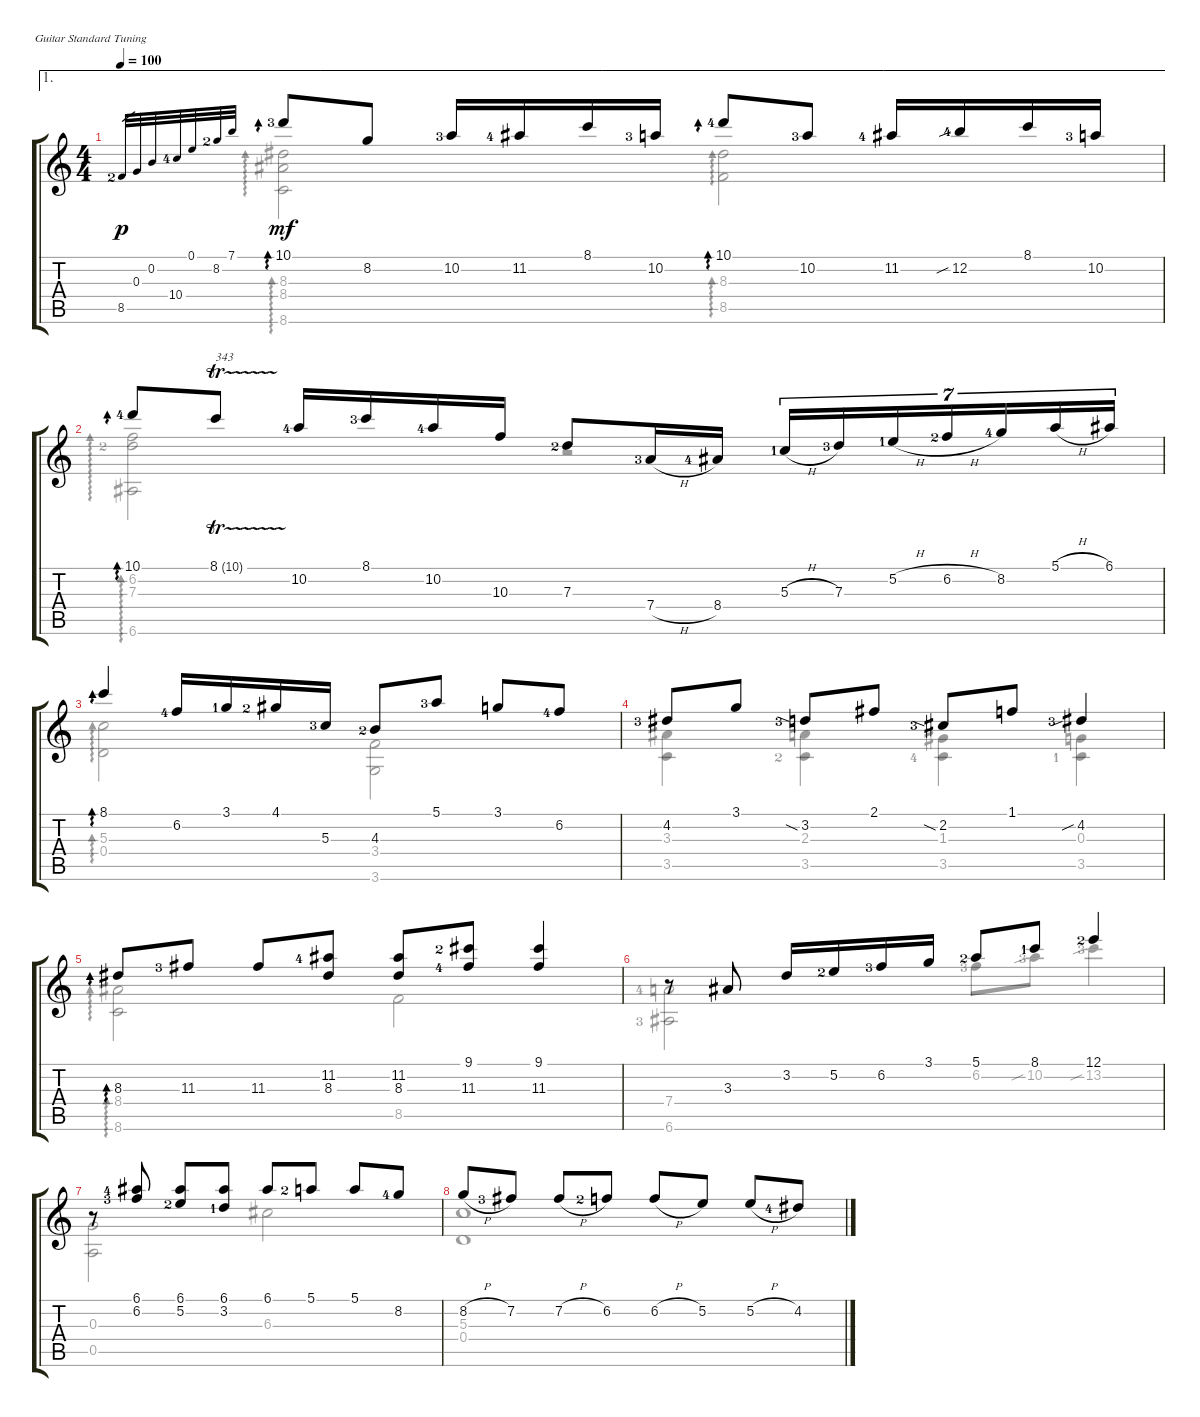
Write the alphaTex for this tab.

\defaultSystemsLayout 4
\bracketExtendMode groupsimilarinstruments
\firstSystemTrackNameOrientation horizontal
\otherSystemsTrackNameOrientation horizontal
\track "" {instrument acousticguitarsteel}
\staff {score tabs}
\tuning (E4 B3 G3 D3 A2 E2)
\voice
\ae 1
\ts (4 4)
\tempo 100
\clef g2
\ks c
8.5{lf 3}.32{gr dy p} 0.3.32{gr} 0.2.32{gr} 10.4{lf 5}.32{gr} 0.1.32{gr} 8.2{lf 3}.32{gr} 7.1.32{gr} 10.1{lf 4}.8{ad 0 dy mf} 8.2.8 10.2{lf 4}.16 11.2{lf 5}.16 8.1.16 10.2{lf 4}.16 10.1{lf 5}.8{ad 0} 10.2{lf 4}.8 11.2{lf 5}.16 12.2{sib lf 5}.16 8.1.16 10.2{lf 4}.16 |
10.1{lf 5}.8{ad 0} 8.1{tr (10 16)}.8{txt "343"} 10.2{lf 5}.16 8.1{lf 4}.16 10.2{lf 5}.16 10.3.16 7.3{lf 3}.8 7.4{h lf 4}.16 8.4{lf 5}.16 5.3{h lf 2}.16{tu (7 4)} 7.3{lf 4}.16{tu (7 4)} 5.2{h lf 2}.16{tu (7 4)} 6.2{h lf 3}.16{tu (7 4)} 8.2{lf 5}.16{tu (7 4)} 5.1{h}.16{tu (7 4)} 6.1.16{tu (7 4)} |
8.1.4{ad 0} 6.2{lf 5}.16 3.1{lf 2}.16 4.1{lf 3}.16 5.3{lf 4}.16 4.3{lf 3}.8 5.1{lf 4}.8 3.1.8 6.2{lf 5}.8 |
4.2{lf 4}.8 3.1.8 3.2{sia lf 4}.8 2.1.8 2.2{sia lf 4}.8 1.1.8 4.2{sib lf 4}.4 |
8.3.8{ad 0} 11.3{lf 4}.8 11.3.8 (8.3 11.2{lf 5}).8 (11.2 8.3).8 (9.1{lf 3} 11.3{lf 5}).8 (11.3 9.1).4 |
r.8 3.3.8 3.2.16 5.2{lf 3}.16 6.2{lf 4}.16 3.1.16 5.1{lf 3}.8 8.1{lf 2}.8 12.1{lf 3}.4 |
r.8 (6.1{lf 5} 6.2{lf 4}).8 (6.1 5.2{lf 3}).8 (6.1 3.2{lf 2}).8 6.1.8 5.1{lf 3}.8 5.1.8 8.2{lf 5}.8 |
8.2{h}.8 7.2{lf 4}.8 7.2{h}.8 6.2{lf 3}.8 6.2{h}.8 5.2.8 5.2{h}.8 4.2{lf 5}.8
\voice
\clef g2
\ottava regular
\simile none
\ks c
(8.3 8.4 8.6).2{ad 0 dy mf} (8.5 8.3).2{ad 0} |
(6.6 6.2 7.3{lf 3}).2{ad 0} r.2 |
(0.4 5.3).2{ad 0} (3.4 3.6).2 |
(3.5 3.3).4 (3.5{lf 3} 2.3).4 (1.3 3.5{lf 5}).4 (3.5{lf 2} 0.3).4 |
(8.4 8.6).2{ad 0} 8.5.2 |
(6.6{lf 4} 7.4{lf 5}).2 6.2{lf 4}.8 10.2{sib lf 4}.8 13.2{sib lf 4}.4 |
(0.3 0.5).2 6.3.2 |
(5.3 0.4).1
